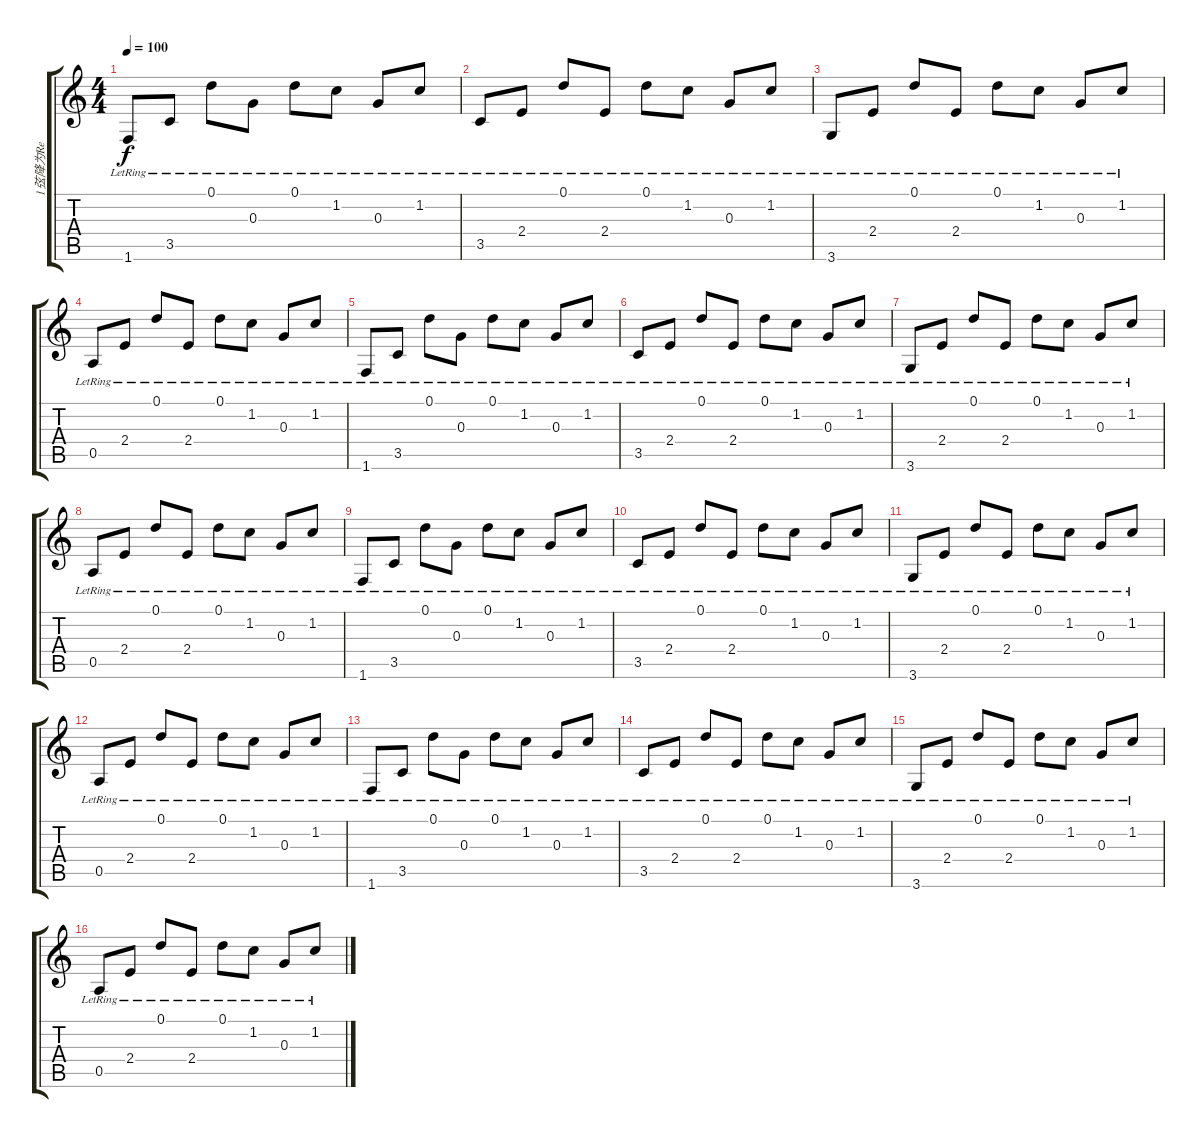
\track ("1弦降为Re" "1弦降为Re") {instrument acousticguitarsteel}
\staff {score tabs}
\tuning (D4 B3 G3 D3 A2 E2) {hide}
\ts (4 4)
\tempo 100
\clef g2
\ks c
1.6{lr}.8{dy f} 3.5{lr}.8 0.1{lr}.8 0.3{lr}.8 0.1{lr}.8 1.2{lr}.8 0.3{lr}.8 1.2{lr}.8 |
3.5{lr}.8 2.4{lr}.8 0.1{lr}.8 2.4{lr}.8 0.1{lr}.8 1.2{lr}.8 0.3{lr}.8 1.2{lr}.8 |
3.6{lr}.8 2.4{lr}.8 0.1{lr}.8 2.4{lr}.8 0.1{lr}.8 1.2{lr}.8 0.3{lr}.8 1.2{lr}.8 |
0.5{lr}.8 2.4{lr}.8 0.1{lr}.8 2.4{lr}.8 0.1{lr}.8 1.2{lr}.8 0.3{lr}.8 1.2{lr}.8 |
1.6{lr}.8 3.5{lr}.8 0.1{lr}.8 0.3{lr}.8 0.1{lr}.8 1.2{lr}.8 0.3{lr}.8 1.2{lr}.8 |
3.5{lr}.8 2.4{lr}.8 0.1{lr}.8 2.4{lr}.8 0.1{lr}.8 1.2{lr}.8 0.3{lr}.8 1.2{lr}.8 |
3.6{lr}.8 2.4{lr}.8 0.1{lr}.8 2.4{lr}.8 0.1{lr}.8 1.2{lr}.8 0.3{lr}.8 1.2{lr}.8 |
0.5{lr}.8 2.4{lr}.8 0.1{lr}.8 2.4{lr}.8 0.1{lr}.8 1.2{lr}.8 0.3{lr}.8 1.2{lr}.8 |
1.6{lr}.8 3.5{lr}.8 0.1{lr}.8 0.3{lr}.8 0.1{lr}.8 1.2{lr}.8 0.3{lr}.8 1.2{lr}.8 |
3.5{lr}.8 2.4{lr}.8 0.1{lr}.8 2.4{lr}.8 0.1{lr}.8 1.2{lr}.8 0.3{lr}.8 1.2{lr}.8 |
3.6{lr}.8 2.4{lr}.8 0.1{lr}.8 2.4{lr}.8 0.1{lr}.8 1.2{lr}.8 0.3{lr}.8 1.2{lr}.8 |
0.5{lr}.8 2.4{lr}.8 0.1{lr}.8 2.4{lr}.8 0.1{lr}.8 1.2{lr}.8 0.3{lr}.8 1.2{lr}.8 |
1.6{lr}.8 3.5{lr}.8 0.1{lr}.8 0.3{lr}.8 0.1{lr}.8 1.2{lr}.8 0.3{lr}.8 1.2{lr}.8 |
3.5{lr}.8 2.4{lr}.8 0.1{lr}.8 2.4{lr}.8 0.1{lr}.8 1.2{lr}.8 0.3{lr}.8 1.2{lr}.8 |
3.6{lr}.8 2.4{lr}.8 0.1{lr}.8 2.4{lr}.8 0.1{lr}.8 1.2{lr}.8 0.3{lr}.8 1.2{lr}.8 |
0.5{lr}.8 2.4{lr}.8 0.1{lr}.8 2.4{lr}.8 0.1{lr}.8 1.2{lr}.8 0.3{lr}.8 1.2{lr}.8
